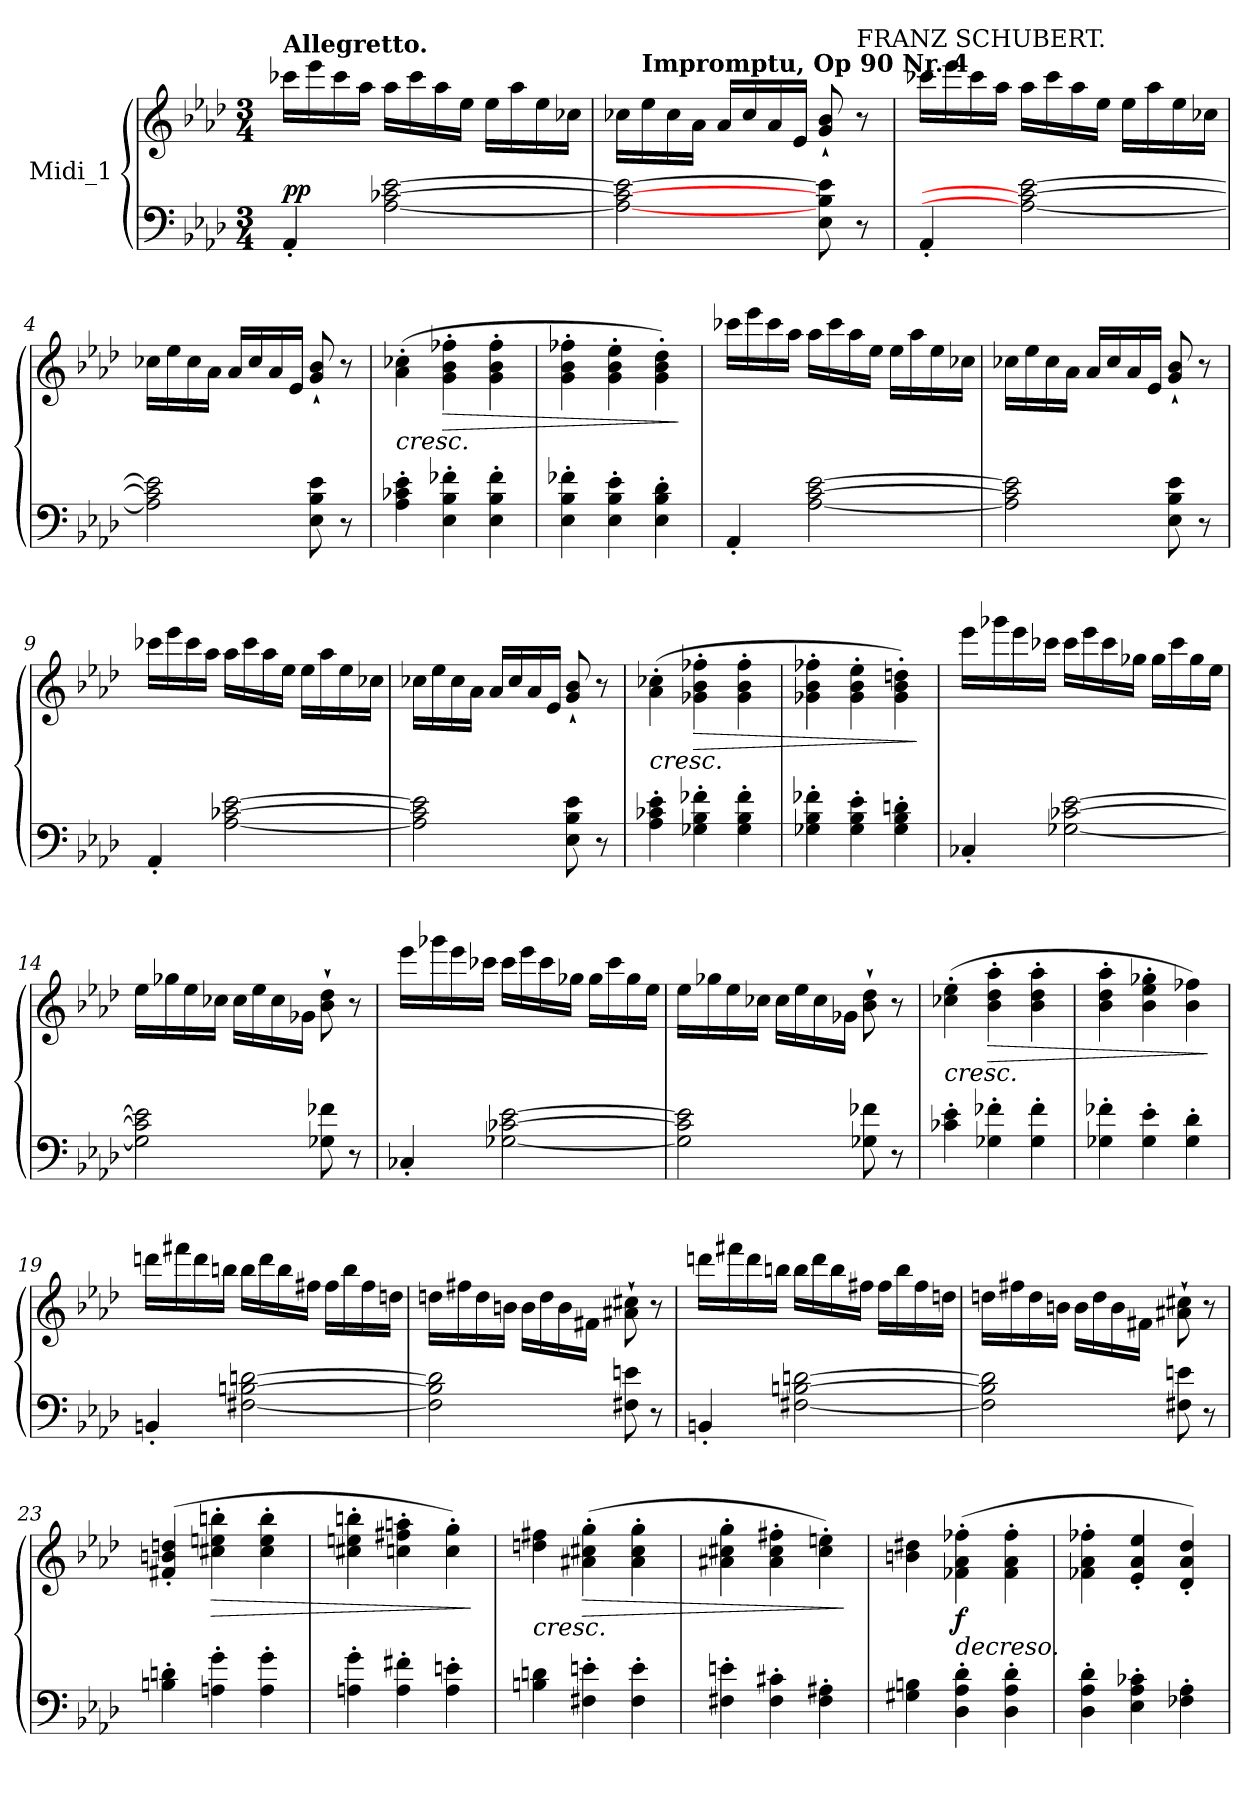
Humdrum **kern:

**kern	**kern	**dynam
*part1	*part1	*part1
*staff2	*staff1	*staff1/2
*I"Midi_1	*	*
*clefF4	*clefG2	*
*k[b-e-a-d-]	*k[b-e-a-d-]	*
*A-:	*A-:	*
*M3/4	*M3/4	*
=1	=1	=1
!	!LO:TX:a:B:t=Allegretto.	!
!	!	!LO:DY:a=2
4AA-'/	16ccc-X\LL	pp
.	16eee-\	.
.	16ccc-\	.
.	16aa-\JJ	.
[2A-\ [2c-X\ [2e-\	16aa-\LL	.
.	16ccc-\	.
.	16aa-\	.
.	16ee-\JJ	.
.	16ee-\LL	.
.	16aa-\	.
.	16ee-\	.
.	16cc-X\JJ	.
=2	=2	=2
2A-\_ 2c-\_ 2e-\_	16cc-X\LL	.
!	!LO:TX:a:B:t=Impromptu, Op 90 Nr. 4	!
.	16ee-\	.
.	16cc-\	.
.	16a-\JJ	.
.	16a-/LL	.
.	16cc-/	.
.	16a-/	.
.	16e-/JJ	.
8E-\ 8B-\ 8e-\]	8g/` 8b-/`	.
!	!LO:TX:a:t=FRANZ SCHUBERT.	!
8r	8r	.
=3	=3	=3
4AA-'/	16ccc-X\LL	.
.	16eee-\	.
.	16ccc-\	.
.	16aa-\JJ	.
2A-\_ 2c-\_ [2e-\	16aa-\LL	.
.	16ccc-\	.
.	16aa-\	.
.	16ee-\JJ	.
.	16ee-\LL	.
.	16aa-\	.
.	16ee-\	.
.	16cc-X\JJ	.
!!LO:LB:g=z
=4	=4	=4
2A-\] 2c-\] 2e-\]	16cc-X\LL	.
.	16ee-\	.
.	16cc-\	.
.	16a-\JJ	.
.	16a-/LL	.
.	16cc-/	.
.	16a-/	.
.	16e-/JJ	.
8E-\ 8B-\ 8e-\	8g/` 8b-/`	.
8r	8r	.
=5	=5	=5
!	!	!LO:HP:b
4A-\' 4c-X\' 4e-\'	(>4a-\' 4cc-X\'	<
!	!	!LO:HP:b
4E-\' 4B-\' 4f-X\'	4g\' 4b-\' 4ff-X\'	>
4E-\' 4B-\' 4f-\'	4g\' 4b-\' 4ff-\'	[
=6	=6	=6
4E-\' 4B-\' 4f-X\'	4g\' 4b-\' 4ff-X\'	.
4E-\' 4B-\' 4e-\'	4g\' 4b-\' 4ee-\'	.
4E-\' 4B-\' 4d-\'	4g\' 4b-\' 4dd-\')	.
.	.	]
=7	=7	=7
4AA-'/	16ccc-X\LL	.
.	16eee-\	.
.	16ccc-\	.
.	16aa-\JJ	.
[2A-\ [2c\ [2e-\	16aa-\LL	.
.	16ccc-\	.
.	16aa-\	.
.	16ee-\JJ	.
.	16ee-\LL	.
.	16aa-\	.
.	16ee-\	.
.	16cc-X\JJ	.
=8	=8	=8
2A-\] 2c\] 2e-\]	16cc-X\LL	.
.	16ee-\	.
.	16cc-\	.
.	16a-\JJ	.
.	16a-/LL	.
.	16cc-/	.
.	16a-/	.
.	16e-/JJ	.
8E-\ 8B-\ 8e-\	8g/` 8b-/`	.
8r	8r	.
!!LO:LB:g=z
=9	=9	=9
4AA-'/	16ccc-X\LL	.
.	16eee-\	.
.	16ccc-\	.
.	16aa-\JJ	.
[2A-\ [2c-X\ [2e-\	16aa-\LL	.
.	16ccc-\	.
.	16aa-\	.
.	16ee-\JJ	.
.	16ee-\LL	.
.	16aa-\	.
.	16ee-\	.
.	16cc-X\JJ	.
=10	=10	=10
2A-\] 2c-\] 2e-\]	16cc-X\LL	.
.	16ee-\	.
.	16cc-\	.
.	16a-\JJ	.
.	16a-/LL	.
.	16cc-/	.
.	16a-/	.
.	16e-/JJ	.
8E-\ 8B-\ 8e-\	8g/` 8b-/`	.
8r	8r	.
=11	=11	=11
!	!	!LO:HP:b
4A-\' 4c-X\' 4e-\'	(>4a-\' 4cc-X\'	<
!	!	!LO:HP:b
4G-X\' 4B-\' 4f-X\'	4g-X\' 4b-\' 4ff-X\'	>
4G-\' 4B-\' 4f-\'	4g-\' 4b-\' 4ff-\'	[
=12	=12	=12
4G-X\' 4B-\' 4f-X\'	4g-X\' 4b-\' 4ff-X\'	.
4G-\' 4B-\' 4e-\'	4g-\' 4b-\' 4ee-\'	.
4G-\' 4B-\' 4dn\'	4g-\' 4b-\' 4ddn\')	.
.	.	]
!!LO:LB:g=z
=13	=13	=13
4C-X'/	16eee-\LL	.
.	16ggg-X\	.
.	16eee-\	.
.	16ccc-X\JJ	.
[2G-X\ [2c-X\ [2e-\	16ccc-\LL	.
.	16eee-\	.
.	16ccc-\	.
.	16gg-X\JJ	.
.	16gg-\LL	.
.	16ccc-\	.
.	16gg-\	.
.	16ee-\JJ	.
!!LO:LB:g=z
=14	=14	=14
2G-i\] 2c-i\] 2e-\]	16ee-\LL	.
.	16gg-X\	.
.	16ee-\	.
.	16cc-X\JJ	.
.	16cc-\LL	.
.	16ee-\	.
.	16cc-\	.
.	16g-X\JJ	.
8G-X\ 8f-X\	8b-\` 8dd-\`	.
8r	8r	.
=15	=15	=15
4C-X'/	16eee-\LL	.
.	16ggg-X\	.
.	16eee-\	.
.	16ccc-X\JJ	.
[2G-X\ [2c-X\ [2e-\	16ccc-\LL	.
.	16eee-\	.
.	16ccc-\	.
.	16gg-X\JJ	.
.	16gg-\LL	.
.	16ccc-\	.
.	16gg-\	.
.	16ee-\JJ	.
=16	=16	=16
2G-\] 2c-\] 2e-\]	16ee-\LL	.
.	16gg-X\	.
.	16ee-\	.
.	16cc-X\JJ	.
.	16cc-\LL	.
.	16ee-\	.
.	16cc-\	.
.	16g-X\JJ	.
8G-X\ 8f-X\	8b-\` 8dd-\`	.
8r	8r	.
=17	=17	=17
!	!	!LO:HP:b
4c-X\' 4e-\'	(>4cc-X\' 4ee-\'	<
!	!	!LO:HP:b
4G-X\' 4f-X\'	4b-\' 4dd-\' 4aa-\'	>
4G-\' 4f-\'	4b-\' 4dd-\' 4aa-\'	[
!!LO:LB:g=z
=18	=18	=18
4G-X\' 4f-X\'	4b-\' 4dd-\' 4aa-\'	.
4G-\' 4e-\'	4b-\' 4ee-\' 4gg-X\'	.
4G-\' 4d-\'	4b-\ 4ff-X\)	.
.	.	]
!!LO:LB:g=z
=19	=19	=19
4BBn'/	16dddn\LL	.
.	16fff#X\	.
.	16ddd\	.
.	16bbn\JJ	.
[2F#X\ [2Bn\ [2dn\	16bb\LL	.
.	16ddd\	.
.	16bb\	.
.	16ff#X\JJ	.
.	16ff#\LL	.
.	16bb\	.
.	16ff#\	.
.	16ddn\JJ	.
=20	=20	=20
2F#\] 2B\] 2d\]	16ddn\LL	.
.	16ff#X\	.
.	16dd\	.
.	16bn\JJ	.
.	16b\LL	.
.	16dd\	.
.	16b\	.
.	16f#X\JJ	.
8F#X\ 8en\	8a#X\` 8cc#X\`	.
8r	8r	.
!!LO:LB:g=z
=21	=21	=21
4BBn'/	16dddn\LL	.
.	16fff#X\	.
.	16ddd\	.
.	16bbn\JJ	.
[2F#X\ [2Bn\ [2dn\	16bb\LL	.
.	16ddd\	.
.	16bb\	.
.	16ff#X\JJ	.
.	16ff#\LL	.
.	16bb\	.
.	16ff#\	.
.	16ddn\JJ	.
=22	=22	=22
2F#\] 2B\] 2d\]	16ddn\LL	.
.	16ff#X\	.
.	16dd\	.
.	16bn\JJ	.
.	16b\LL	.
.	16dd\	.
.	16b\	.
.	16f#X\JJ	.
8F#X\ 8en\	8a#X\` 8cc#X\`	.
8r	8r	.
!!LO:LB:g=z
=23	=23	=23
4Bn\' 4dn\'	(>4f#X/' 4bn/' 4ddn/'	.
!	!	!LO:HP:b
4An\' 4g\'	4cc#X\' 4een\' 4bbn\'	>
4A\' 4g\'	4cc#\' 4ee\' 4bb\'	.
=24	=24	=24
4An\' 4g\'	4cc#X\' 4een\' 4bbn\'	.
4A\' 4f#X\'	4ccn\' 4ff#X\' 4aan\'	.
4A\' 4en\'	4cc\' 4gg\')	.
.	.	]
=25	=25	=25
!	!	!LO:HP:b
4Bn\ 4dn\	4ddn\ 4ff#X\	<
!	!	!LO:HP:b
4F#X\' 4en\'	(>4a#X\' 4cc#X\' 4gg\'	>
4F#\' 4e\'	4a#\' 4cc#\' 4gg\'	[
=26	=26	=26
4F#X\' 4en\'	4a#X\' 4cc#X\' 4gg\'	.
4F#\' 4c#X\'	4a#\' 4cc#\' 4ff#X\'	.
4F#\' 4A#X\'	4cc#\' 4een\')	.
.	.	]
=27	=27	=27
4G#X\ 4Bn\	4bn\ 4dd#X\	.
!	!LO:TX:b:i:t=decreso.	!
!	!	!LO:DY:b
4D-i\' 4A-i\' 4d-i\'	(>4f-X\' 4a-\' 4ff-X\'	f
4D-\' 4A-\' 4d-\'	4f-\' 4a-\' 4ff-\'	.
=28	=28	=28
4D-\' 4A-\' 4d-\'	4f-X\' 4a-\' 4ff-X\'	.
4E-\' 4A-\' 4c-X\'	4e-/' 4a-/' 4ee-/'	.
4F-X\' 4A-\'	4d-/' 4a-/' 4dd-/')	.
=	=	=
*-	*-	*-
